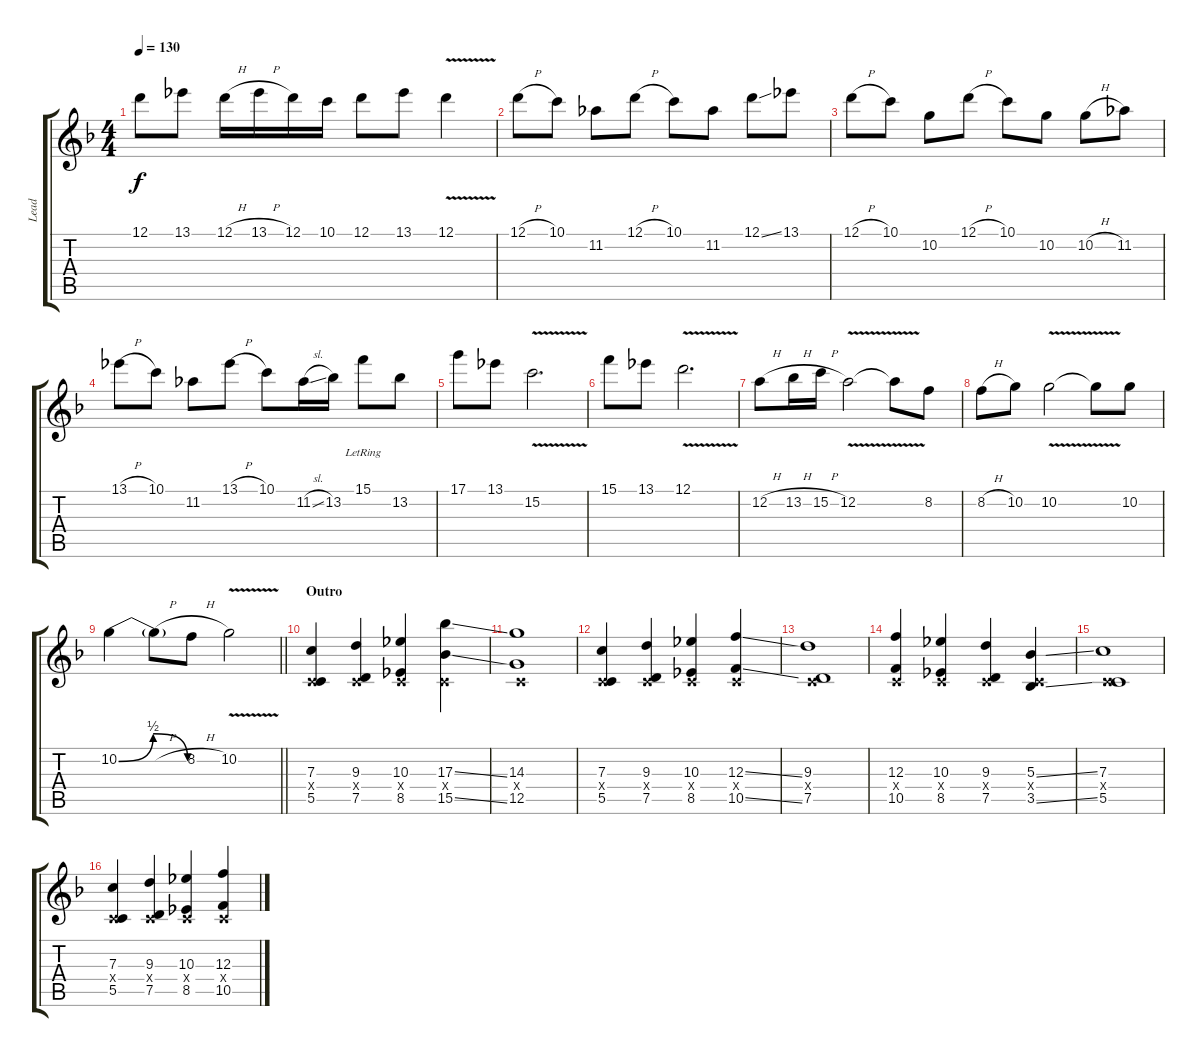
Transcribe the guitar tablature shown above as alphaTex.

\track ("Lead" "Lead") {instrument distortionguitar}
\staff {score tabs}
\tuning (D4 A3 F3 C3 G2 D2) {hide}
\ts (4 4)
\tempo 130
\clef g2
\ks dminor
12.1.8{dy f} 13.1.8 12.1{h}.16 13.1{h}.16 12.1.16 10.1.16 12.1.8 13.1.8 12.1{v}.4 |
12.1{h}.8 10.1.8 11.2.8 12.1{h}.8 10.1.8 11.2.8 12.1{ss}.8 13.1.8 |
12.1{h}.8 10.1.8 10.2.8 12.1{h}.8 10.1.8 10.2.8 10.2{h}.8 11.2.8 |
13.1{h}.8 10.1.8 11.2.8 13.1{h}.8 10.1.8 11.2{sl}.16 13.2.16 15.1{lr}.8 13.2.8 |
17.1.8 13.1.8 15.2{v}.2{d} |
15.1.8 13.1.8 12.1{v}.2{d} |
12.2{h}.8 13.2{h}.16 15.2{h}.16 12.2{v}.2 12.2{t}.8 8.2.8 |
8.2{h}.8 10.2.8 10.2{v}.2 10.2{t}.8 10.2.8 |
\barLineRight lightlight
10.2{be (bendrelease 0 0 25 2 35 2 60 0)}.4 10.2{h t}.8 8.2{h}.8 10.2{v}.2 |
\section ("" "Outro")
(7.3 0.4{x} 5.5).4 (9.3 0.4{x} 7.5).4 (10.3 0.4{x} 8.5).4 (17.3{ss} 0.4{x} 15.5{ss}).4 |
(14.3 0.4{x} 12.5).1 |
(7.3 0.4{x} 5.5).4 (9.3 0.4{x} 7.5).4 (10.3 0.4{x} 8.5).4 (12.3{ss} 0.4{x} 10.5{ss}).4 |
(9.3 0.4{x} 7.5).1 |
(12.3 0.4{x} 10.5).4 (10.3 0.4{x} 8.5).4 (9.3 0.4{x} 7.5).4 (5.3{ss} 0.4{x} 3.5{ss}).4 |
(7.3 0.4{x} 5.5).1 |
(7.3 0.4{x} 5.5).4 (9.3 0.4{x} 7.5).4 (10.3 0.4{x} 8.5).4 (12.3{ss} 0.4{x} 10.5{ss}).4
